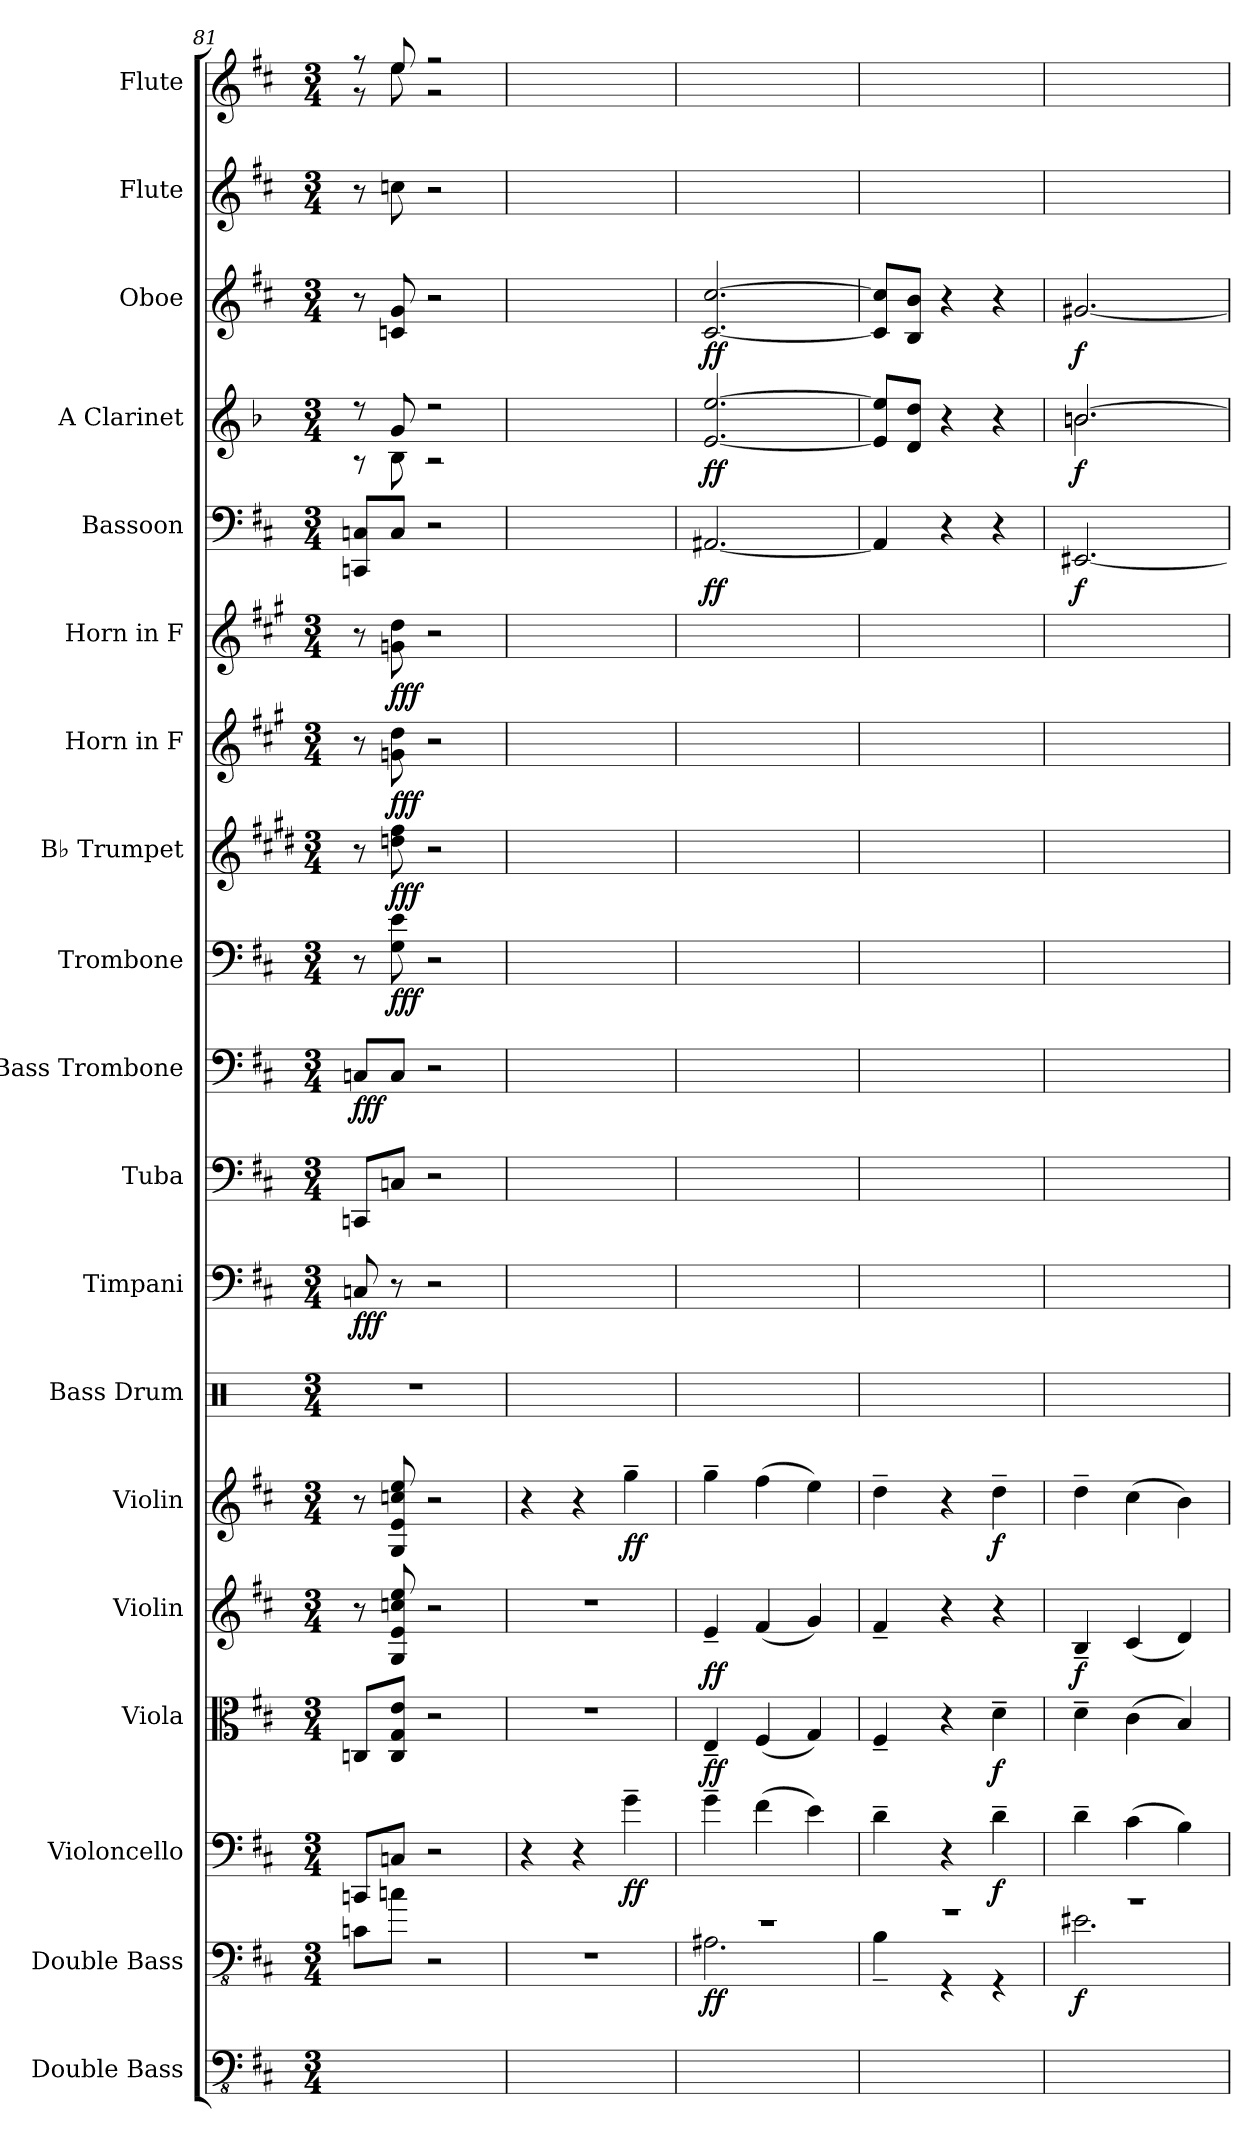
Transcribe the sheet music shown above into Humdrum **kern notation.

**kern	**kern	**dynam	**kern	**dynam	**kern	**dynam	**kern	**dynam	**kern	**dynam	**kern	**kern	**dynam	**kern	**kern	**dynam	**kern	**dynam	**kern	**dynam	**kern	**dynam	**kern	**dynam	**kern	**dynam	**kern	**dynam	**kern	**dynam	**kern	**kern
*part19	*part18	*part18	*part17	*part17	*part16	*part16	*part15	*part15	*part14	*part14	*part13	*part12	*part12	*part11	*part10	*part10	*part9	*part9	*part8	*part8	*part7	*part7	*part6	*part6	*part5	*part5	*part4	*part4	*part3	*part3	*part2	*part1
*staff19	*staff18	*staff18	*staff17	*staff17	*staff16	*staff16	*staff15	*staff15	*staff14	*staff14	*staff13	*staff12	*staff12	*staff11	*staff10	*staff10	*staff9	*staff9	*staff8	*staff8	*staff7	*staff7	*staff6	*staff6	*staff5	*staff5	*staff4	*staff4	*staff3	*staff3	*staff2	*staff1
*I"Double Bass	*I"Double Bass	*	*I"Violoncello	*	*I"Viola	*	*I"Violin	*	*I"Violin	*	*I"Bass Drum	*I"Timpani	*	*I"Tuba	*I"Bass Trombone	*	*I"Trombone	*	*I"B♭ Trumpet	*	*I"Horn in F	*	*I"Horn in F	*	*I"Bassoon	*	*I"A Clarinet	*	*I"Oboe	*	*I"Flute	*I"Flute
*I'Db.	*I'Db.	*	*I'Vlc.	*	*I'Vla.	*	*I'Vln.	*	*I'Vln.	*	*I'B. Dr.	*I'Timp.	*	*I'Tba.	*I'B. Trb.	*	*I'Trb.	*	*I'B♭ Tpt.	*	*	*	*	*	*I'Bsn.	*	*I'A Cl.	*	*I'Ob.	*	*I'Fl.	*I'Fl.
*clefFv4	*clefFv4	*	*clefF4	*	*clefC3	*	*clefG2	*	*clefG2	*	*clefX	*clefF4	*	*clefF4	*clefF4	*	*clefF4	*	*clefG2	*	*clefG2	*	*clefG2	*	*clefF4	*	*clefG2	*	*clefG2	*	*clefG2	*clefG2
*ITrd7c12	*ITrd7c12	*	*	*	*	*	*	*	*	*	*	*	*	*	*	*	*	*	*ITrd1c2	*	*ITrd4c7	*	*ITrd4c7	*	*	*	*ITrd2c3	*	*	*	*	*
*k[f#c#]	*k[f#c#]	*	*k[f#c#]	*	*k[f#c#]	*	*k[f#c#]	*	*k[f#c#]	*	*k[]	*k[f#c#]	*	*k[f#c#]	*k[f#c#]	*	*k[f#c#]	*	*k[f#c#]	*	*k[f#c#]	*	*k[f#c#]	*	*k[f#c#]	*	*k[f#c#]	*	*k[f#c#]	*	*k[f#c#]	*k[f#c#]
*M3/4	*M3/4	*	*M3/4	*	*M3/4	*	*M3/4	*	*M3/4	*	*M3/4	*M3/4	*	*M3/4	*M3/4	*	*M3/4	*	*M3/4	*	*M3/4	*	*M3/4	*	*M3/4	*	*M3/4	*	*M3/4	*	*M3/4	*M3/4
=81	=81	=81	=81	=81	=81	=81	=81	=81	=81	=81	=81	=81	=81	=81	=81	=81	=81	=81	=81	=81	=81	=81	=81	=81	=81	=81	=81	=81	=81	=81	=81	=81
*	*	*	*	*	*	*	*	*	*	*	*	*	*	*	*	*	*	*	*	*	*	*	*	*	*	*	*^	*	*	*	*	*^
!	!	!	!	!	!	!	!	!	!	!	!	!	!LO:DY:b	!	!	!LO:DY:b	!	!	!	!	!	!	!	!	!	!	!	!	!	!	!	!	!	!
2.ryy	8CCn\L	.	8CCn/L	.	8Cn/L	.	8r	.	8r	.	2.r	8Cn/	fff	8CCn/L	8Cn/L	fff	8r	.	8r	.	8r	.	8r	.	8CCn/ 8Cn/L	.	8r	8r	.	8r	.	8r	8r	8r
!	!	!	!	!	!	!	!	!	!	!	!	!	!	!	!	!	!	!LO:DY:b	!	!LO:DY:b	!	!LO:DY:b	!	!LO:DY:b	!	!	!	!	!	!	!	!	!	!
.	8Cn\J	.	8Cn/J	.	8C/ 8G/ 8e/J	.	8G/ 8e/ 8ccn/ 8ee/	.	8G/ 8e/ 8ccn/ 8ee/	.	.	8r	.	8Cn/J	8C/J	.	8G\ 8e\	fff	8ccn\ 8ee\	fff	8cn\ 8g\	fff	8cn\ 8g\	fff	8C/J	.	8e/	8G\	.	8cn/ 8g/	.	8ccn\	8ee/	8ee\
.	2r	.	2r	.	2r	.	2r	.	2r	.	.	2r	.	2r	2r	.	2r	.	2r	.	2r	.	2r	.	2r	.	2r	2r	.	2r	.	2r	2r	2r
*	*	*	*	*	*	*	*	*	*	*	*	*	*	*	*	*	*	*	*	*	*	*	*	*	*	*	*v	*v	*	*	*	*	*v	*v
=82	=82	=82	=82	=82	=82	=82	=82	=82	=82	=82	=82	=82	=82	=82	=82	=82	=82	=82	=82	=82	=82	=82	=82	=82	=82	=82	=82	=82	=82	=82	=82	=82
*	*	*	*	*	*	*	*	*	*	*	*	*	*	*	*	*	*	*	*	*	*	*	*	*	*	*	*	*	*	*	*	*MM76
2.ryy	2.r	.	4r	.	2.r	.	2.r	.	4r	.	2.ryy	2.ryy	.	2.ryy	2.ryy	.	2.ryy	.	2.ryy	.	2.ryy	.	2.ryy	.	2.ryy	.	2.ryy	.	2.ryy	.	2.ryy	2.ryy
.	.	.	4r	.	.	.	.	.	4r	.	.	.	.	.	.	.	.	.	.	.	.	.	.	.	.	.	.	.	.	.	.	.
!	!	!	!	!LO:DY:b	!	!	!	!	!	!LO:DY:b	!	!	!	!	!	!	!	!	!	!	!	!	!	!	!	!	!	!	!	!	!	!
.	.	.	4g~\	ff	.	.	.	.	4gg~\	ff	.	.	.	.	.	.	.	.	.	.	.	.	.	.	.	.	.	.	.	.	.	.
=83	=83	=83	=83	=83	=83	=83	=83	=83	=83	=83	=83	=83	=83	=83	=83	=83	=83	=83	=83	=83	=83	=83	=83	=83	=83	=83	=83	=83	=83	=83	=83	=83
*	*^	*	*	*	*	*	*	*	*	*	*	*	*	*	*	*	*	*	*	*	*	*	*	*	*	*	*	*	*	*	*	*
!	!	!	!LO:DY:b	!	!	!	!LO:DY:b	!	!LO:DY:b	!	!	!	!	!	!	!	!	!	!	!	!	!	!	!	!	!	!LO:DY:b	!	!LO:DY:b	!	!LO:DY:b	!	!
2.ryy	2.r	2.AAA#X\	ff	4g~\	.	4E~/	ff	4e~/	ff	4gg~\	.	2.ryy	2.ryy	.	2.ryy	2.ryy	.	2.ryy	.	2.ryy	.	2.ryy	.	2.ryy	.	[2.AA#X/	ff	[2.c#/ [2.cc#/	ff	[2.c#/ [2.cc#/	ff	2.ryy	2.ryy
.	.	.	.	(>4f#\	.	(<4F#/	.	(<4f#/	.	(>4ff#\	.	.	.	.	.	.	.	.	.	.	.	.	.	.	.	.	.	.	.	.	.	.	.
.	.	.	.	4e\)	.	4G/)	.	4g/)	.	4ee\)	.	.	.	.	.	.	.	.	.	.	.	.	.	.	.	.	.	.	.	.	.	.	.
=84	=84	=84	=84	=84	=84	=84	=84	=84	=84	=84	=84	=84	=84	=84	=84	=84	=84	=84	=84	=84	=84	=84	=84	=84	=84	=84	=84	=84	=84	=84	=84	=84	=84
2.ryy	2.r	4BBB~\	.	4d~\	.	4F#~/	.	4f#~/	.	4dd~\	.	2.ryy	2.ryy	.	2.ryy	2.ryy	.	2.ryy	.	2.ryy	.	2.ryy	.	2.ryy	.	4AA#/]	.	8c#/] 8cc#/]L	.	8c#/] 8cc#/]L	.	2.ryy	2.ryy
.	.	.	.	.	.	.	.	.	.	.	.	.	.	.	.	.	.	.	.	.	.	.	.	.	.	.	.	8B/ 8b/J	.	8B/ 8b/J	.	.	.
.	.	4r	.	4r	.	4r	.	4r	.	4r	.	.	.	.	.	.	.	.	.	.	.	.	.	.	.	4r	.	4r	.	4r	.	.	.
!	!	!	!	!	!LO:DY:b	!	!LO:DY:b	!	!	!	!LO:DY:b	!	!	!	!	!	!	!	!	!	!	!	!	!	!	!	!	!	!	!	!	!	!
.	.	4r	.	4d~\	f	4d~\	f	4r	.	4dd~\	f	.	.	.	.	.	.	.	.	.	.	.	.	.	.	4r	.	4r	.	4r	.	.	.
=85	=85	=85	=85	=85	=85	=85	=85	=85	=85	=85	=85	=85	=85	=85	=85	=85	=85	=85	=85	=85	=85	=85	=85	=85	=85	=85	=85	=85	=85	=85	=85	=85	=85
*	*	*	*	*	*	*	*	*	*	*	*	*	*	*	*	*	*	*	*	*	*	*	*	*	*	*	*	*^	*	*	*	*	*
!	!	!	!LO:DY:b	!	!	!	!	!	!LO:DY:b	!	!	!	!	!	!	!	!	!	!	!	!	!	!	!	!	!	!LO:DY:b	!	!	!LO:DY:b	!	!LO:DY:b	!	!
2.ryy	2.r	2.EE#X\	f	4d~\	.	4d~\	.	4B~/	f	4dd~\	.	2.ryy	2.ryy	.	2.ryy	2.ryy	.	2.ryy	.	2.ryy	.	2.ryy	.	2.ryy	.	[2.EE#X/	f	[2.g#X/	2.g#\	f	[2.g#X/	f	2.ryy	2.ryy
.	.	.	.	(>4c#\	.	(>4c#\	.	(<4c#/	.	(>4cc#\	.	.	.	.	.	.	.	.	.	.	.	.	.	.	.	.	.	.	.	.	.	.	.	.
.	.	.	.	4B\)	.	4B/)	.	4d/)	.	4b\)	.	.	.	.	.	.	.	.	.	.	.	.	.	.	.	.	.	.	.	.	.	.	.	.
*	*v	*v	*	*	*	*	*	*	*	*	*	*	*	*	*	*	*	*	*	*	*	*	*	*	*	*	*	*v	*v	*	*	*	*	*
=	=	=	=	=	=	=	=	=	=	=	=	=	=	=	=	=	=	=	=	=	=	=	=	=	=	=	=	=	=	=	=	=
*-	*-	*-	*-	*-	*-	*-	*-	*-	*-	*-	*-	*-	*-	*-	*-	*-	*-	*-	*-	*-	*-	*-	*-	*-	*-	*-	*-	*-	*-	*-	*-	*-
